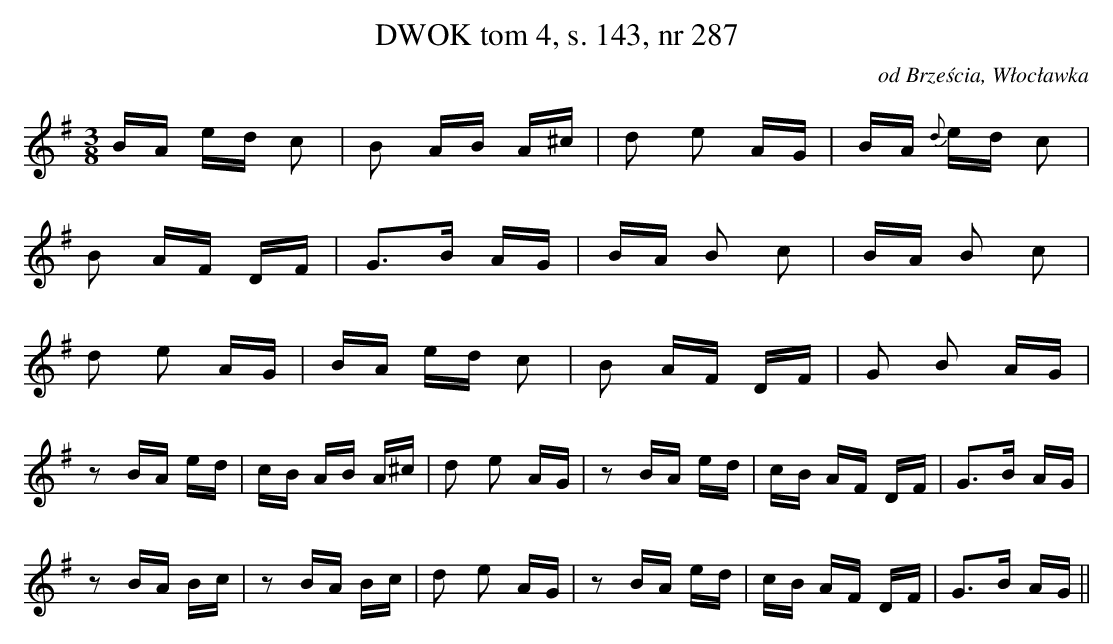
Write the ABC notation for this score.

X:1
T:DWOK tom 4, s. 143, nr 287
O:od Brześcia, Włocławka
L:1/16
M:3/8
K:G
BA ed c2|B2 AB A^c|d2 e2 AG|BA {d }ed c2|
B2 AF DF|G3B AG|BA B2 c2|BA B2 c2|
d2 e2 AG|BA ed c2|B2 AF DF|G2 B2 AG|
z2BA ed|cB AB A^c|d2 e2 AG|z2BA ed|cB AF DF|G3B AG|
z2BA Bc|z2BA Bc|d2 e2 AG|z2BA ed|cB AF DF|G3B AG||
